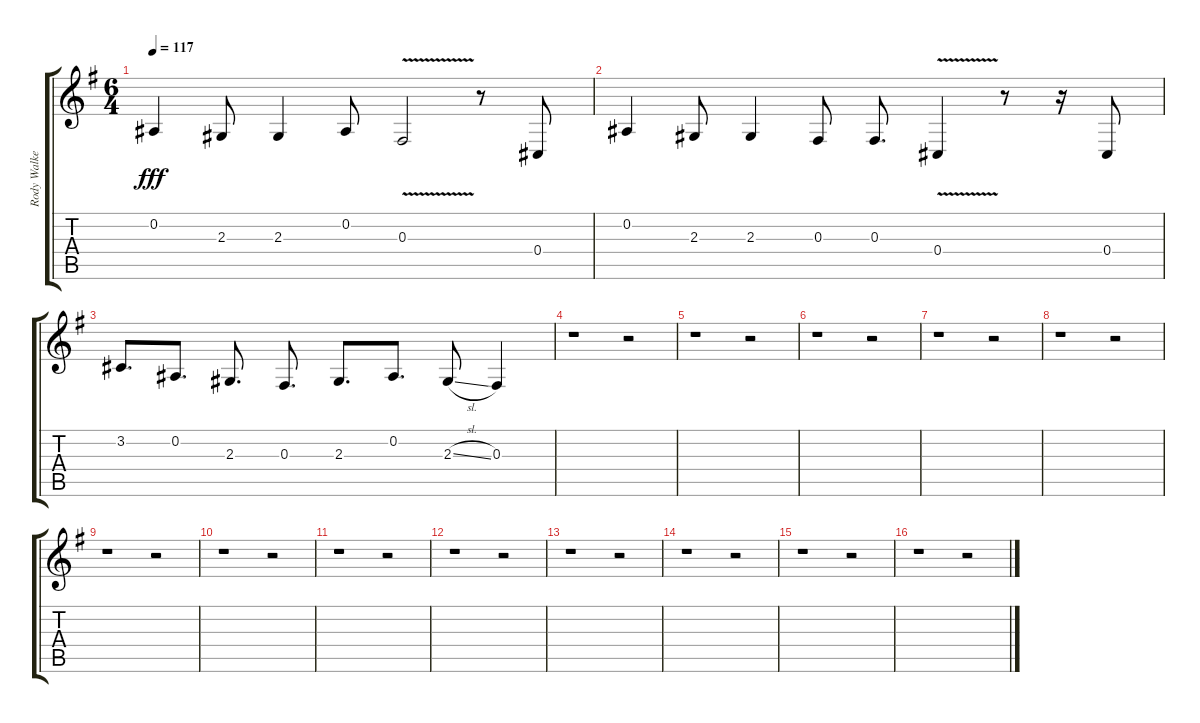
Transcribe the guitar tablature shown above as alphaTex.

\track ("Rody Walker" "Rody Walke") {mute instrument lead2sawtooth}
\staff {score tabs}
\tuning (Eb4 Bb3 Gb3 Db3 Ab2 Eb2) {hide}
\ts (6 4)
\tempo 117
\clef g2
\ks g
0.2.4{dy fff} 2.3.8 2.3.4 0.2.8 0.3{v}.2 r.8 0.4.8 |
0.2.4 2.3.8 2.3.4 0.3.8 0.3.8{d} 0.4{v}.4 r.8 r.16 0.4.8 |
3.2.8{d} 0.2.8{d} 2.3.8{d} 0.3.8{d} 2.3.8{d} 0.2.8{d} 2.3{sl}.8 0.3.4 |
r.1 r.2 |
r.1 r.2 |
r.1 r.2 |
r.1 r.2 |
r.1 r.2 |
r.1 r.2 |
r.1 r.2 |
r.1 r.2 |
r.1 r.2 |
r.1 r.2 |
r.1 r.2 |
r.1 r.2 |
r.1 r.2
